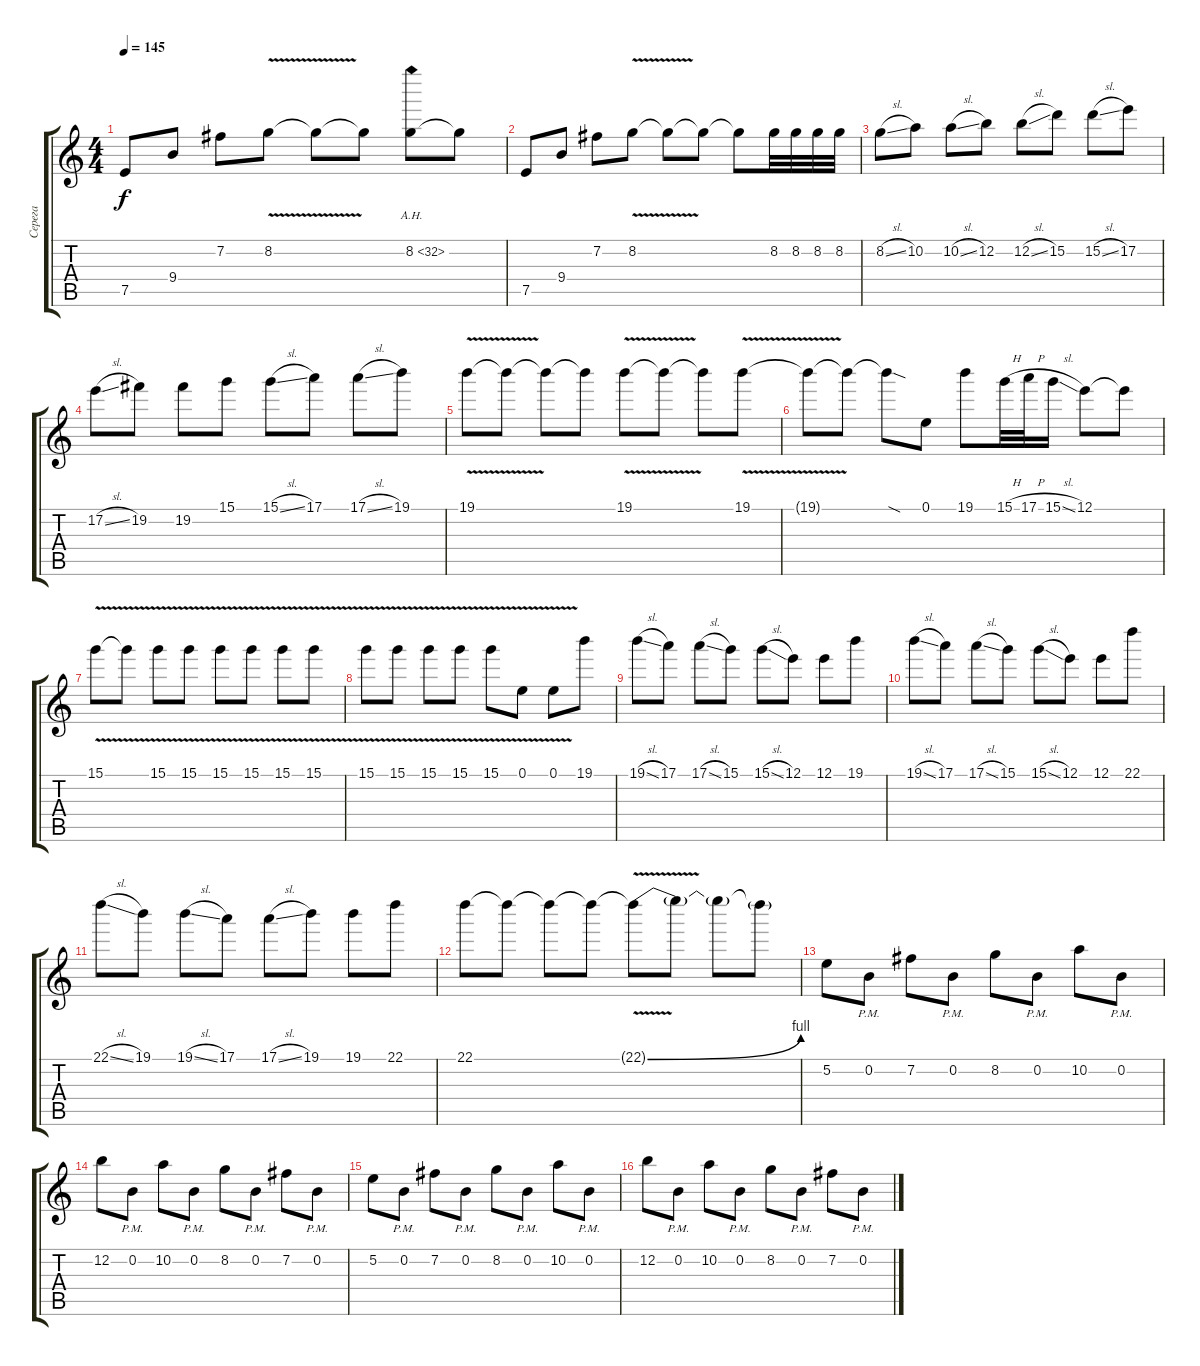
\track ("Серега" "Серега") {instrument distortionguitar}
\staff {score tabs}
\tuning (E4 B3 G3 D3 A2 E2) {hide}
\ts (4 4)
\tempo 145
\clef g2
\ks c
7.5.8{dy f} 9.4.8 7.2.8 8.2{v}.8 8.2{t}.8 8.2{t}.8 8.2{ah 24}.8 8.2{t}.8 |
7.5.8 9.4.8 7.2.8 8.2{v}.8 8.2{t}.8 8.2{t}.8 8.2{t}.8 8.2.32 8.2.32 8.2.32 8.2.32 |
8.2{sl}.8 10.2.8 10.2{sl}.8 12.2.8 12.2{sl}.8 15.2.8 15.2{sl}.8 17.2.8 |
17.2{sl}.8 19.2.8 19.2.8 15.1.8 15.1{sl}.8 17.1.8 17.1{sl}.8 19.1.8 |
19.1{v}.8 19.1{t}.8 19.1{t}.8 19.1{t}.8 19.1{v}.8 19.1{t}.8 19.1{t}.8 19.1{v}.8 |
19.1{t}.8 19.1{t}.8 19.1{sod t}.8 0.1.8 19.1.8 15.1{h}.32 17.1{h}.32 15.1{sl}.16 12.1.8 12.1{t}.8 |
15.1{v}.8 15.1{t}.8 15.1{v}.8 15.1{v}.8 15.1{v}.8 15.1{v}.8 15.1{v}.8 15.1{v}.8 |
15.1{v}.8 15.1{v}.8 15.1{v}.8 15.1{v}.8 15.1{v}.8 0.1{v}.8 0.1{v}.8 19.1.8 |
19.1{sl}.8 17.1.8 17.1{sl}.8 15.1.8 15.1{sl}.8 12.1.8 12.1.8 19.1.8 |
19.1{sl}.8 17.1.8 17.1{sl}.8 15.1.8 15.1{sl}.8 12.1.8 12.1.8 22.1.8 |
22.1{sl}.8 19.1.8 19.1{sl}.8 17.1.8 17.1{sl}.8 19.1.8 19.1.8 22.1.8 |
22.1.8 22.1{t}.8 22.1{t}.8 22.1{t}.8 22.1{be (bend 0 0 60 4) v t}.8 22.1{t}.8 22.1{t}.8 22.1{t}.8 |
5.2.8 0.2{pm}.8 7.2.8 0.2{pm}.8 8.2.8 0.2{pm}.8 10.2.8 0.2{pm}.8 |
12.2.8 0.2{pm}.8 10.2.8 0.2{pm}.8 8.2.8 0.2{pm}.8 7.2.8 0.2{pm}.8 |
5.2.8 0.2{pm}.8 7.2.8 0.2{pm}.8 8.2.8 0.2{pm}.8 10.2.8 0.2{pm}.8 |
12.2.8 0.2{pm}.8 10.2.8 0.2{pm}.8 8.2.8 0.2{pm}.8 7.2.8 0.2{pm}.8
